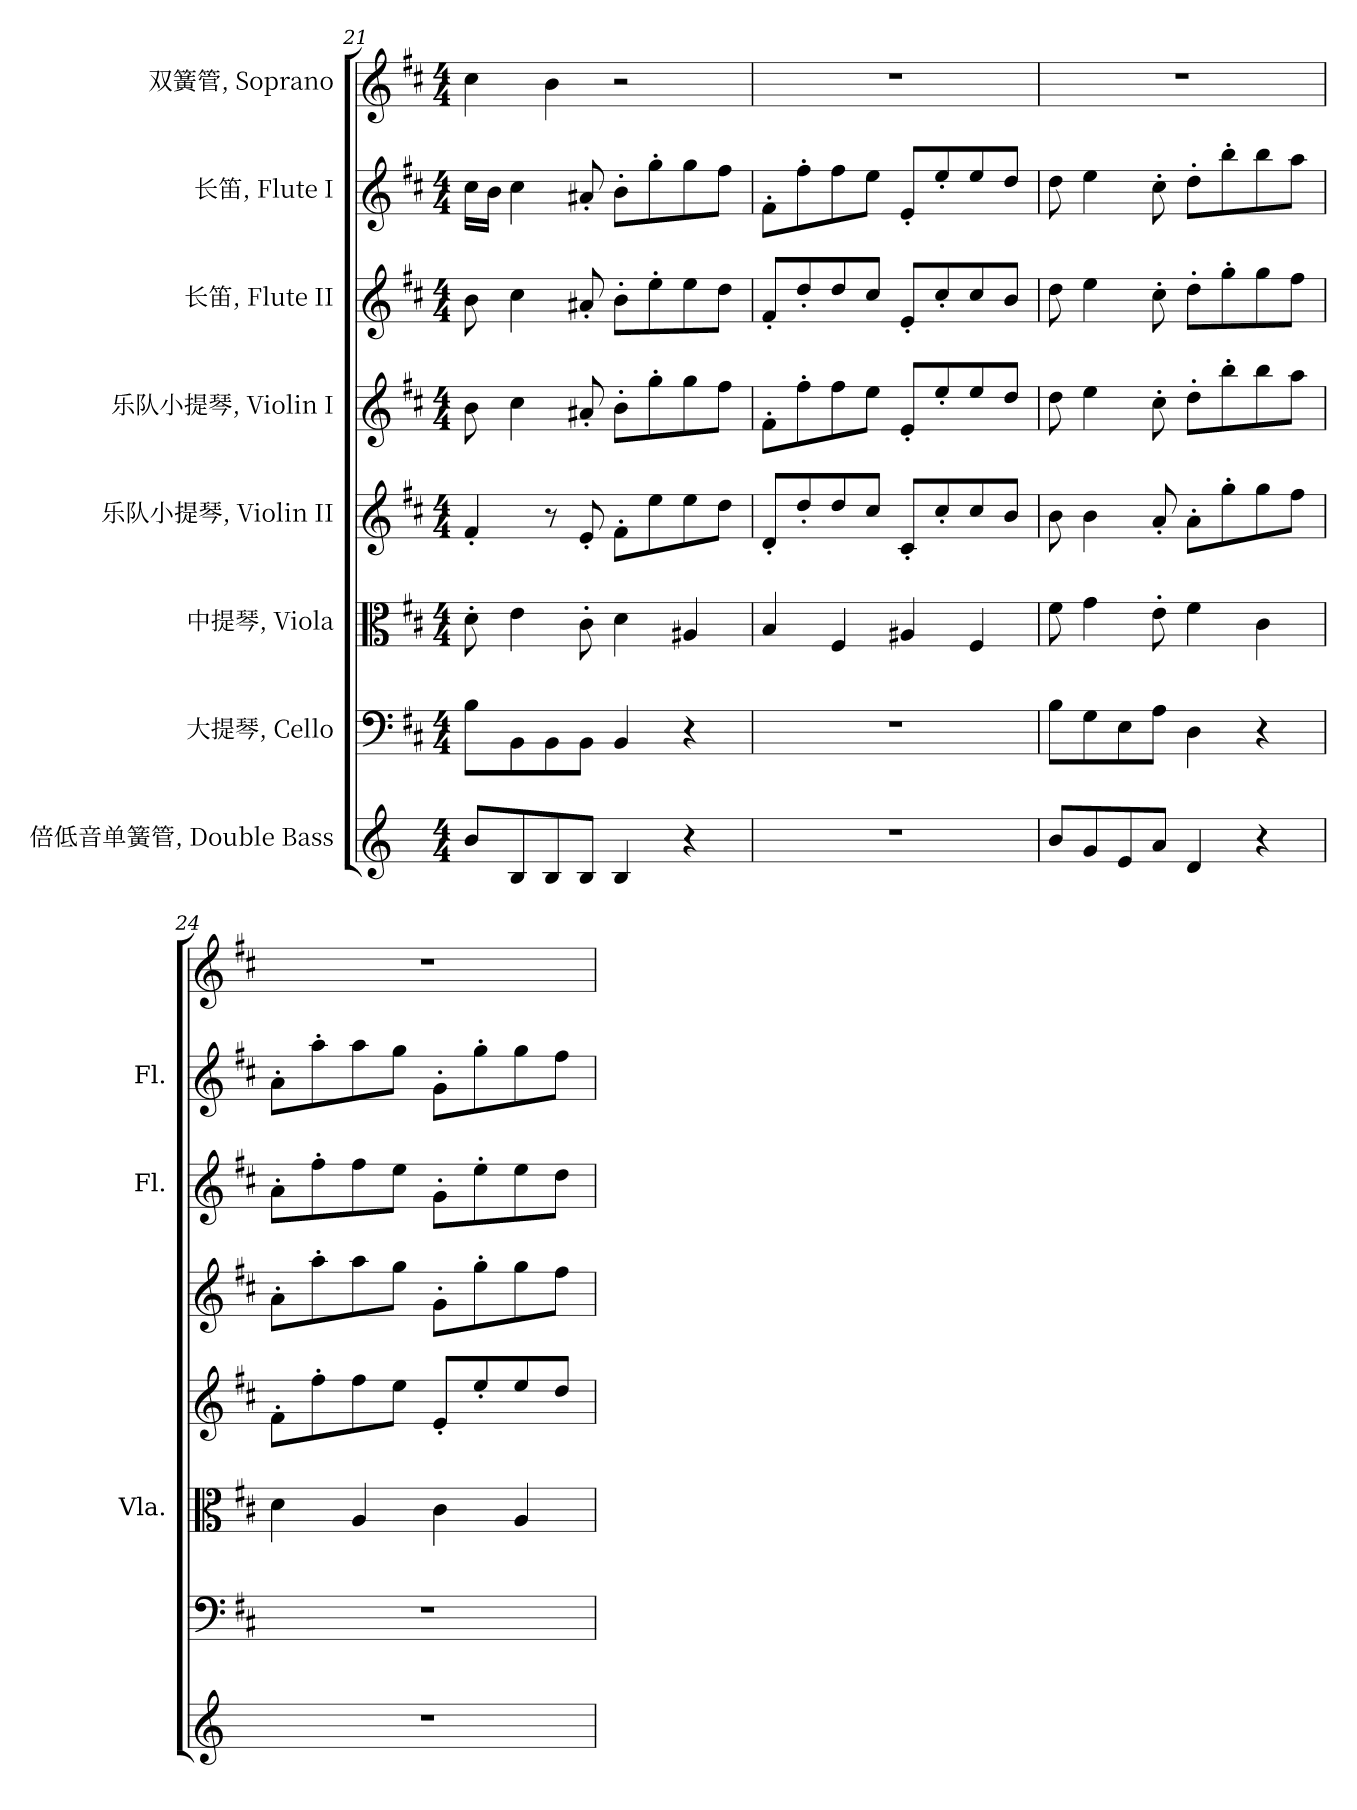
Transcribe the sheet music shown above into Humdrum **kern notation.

**kern	**kern	**kern	**kern	**kern	**kern	**kern	**kern
*part8	*part7	*part6	*part5	*part4	*part3	*part2	*part1
*staff8	*staff7	*staff6	*staff5	*staff4	*staff3	*staff2	*staff1
*I"倍低音单簧管, Double Bass	*I"大提琴, Cello	*I"中提琴, Viola	*I"乐队小提琴, Violin II	*I"乐队小提琴, Violin I	*I"长笛, Flute II	*I"长笛, Flute I	*I"双簧管, Soprano
*	*	*I'Vla.	*	*	*I'Fl.	*I'Fl.	*
*clefG2	*clefF4	*clefC3	*clefG2	*clefG2	*clefG2	*clefG2	*clefG2
*ITrd15c26	*	*	*	*	*	*	*
*k[]	*k[f#c#]	*k[f#c#]	*k[f#c#]	*k[f#c#]	*k[f#c#]	*k[f#c#]	*k[f#c#]
*M4/4	*M4/4	*M4/4	*M4/4	*M4/4	*M4/4	*M4/4	*M4/4
=21	=21	=21	=21	=21	=21	=21	=21
8BB/L	8B\L	8d'\	4f#'/	8b\	8b\	16cc#\LL	4cc#\
.	.	.	.	.	.	16b\JJ	.
8BBB/	8BB\	4e\	.	4cc#\	4cc#\	4cc#\	.
8BBB/	8BB\	.	8r	.	.	.	4b\
8BBB/J	8BB\J	8c#'\	8e'/	8a#X'/	8a#X'/	8a#X'/	.
4BBB/	4BB/	4d\	8f#'\L	8b'\L	8b'\L	8b'\L	2r
.	.	.	8ee\	8gg'\	8ee'\	8gg'\	.
4r	4r	4A#X/	8ee\	8gg\	8ee\	8gg\	.
.	.	.	8dd\J	8ff#\J	8dd\J	8ff#\J	.
!!LO:PB:g=z
=22	=22	=22	=22	=22	=22	=22	=22
1r	1r	4B/	8d'/L	8f#'\L	8f#'/L	8f#'\L	1r
.	.	.	8dd'/	8ff#'\	8dd'/	8ff#'\	.
.	.	4F#/	8dd/	8ff#\	8dd/	8ff#\	.
.	.	.	8cc#/J	8ee\J	8cc#/J	8ee\J	.
.	.	4A#X/	8c#'/L	8e'/L	8e'/L	8e'/L	.
.	.	.	8cc#'/	8ee'/	8cc#'/	8ee'/	.
.	.	4F#/	8cc#/	8ee/	8cc#/	8ee/	.
.	.	.	8b/J	8dd/J	8b/J	8dd/J	.
=23	=23	=23	=23	=23	=23	=23	=23
8BB/L	8B\L	8f#\	8b\	8dd\	8dd\	8dd\	1r
8GG/	8G\	4g\	4b\	4ee\	4ee\	4ee\	.
8EE/	8E\	.	.	.	.	.	.
8AA/J	8A\J	8e'\	8a'/	8cc#'\	8cc#'\	8cc#'\	.
4DD/	4D\	4f#\	8a'\L	8dd'\L	8dd'\L	8dd'\L	.
.	.	.	8gg'\	8bb'\	8gg'\	8bb'\	.
4r	4r	4c#\	8gg\	8bb\	8gg\	8bb\	.
.	.	.	8ff#\J	8aa\J	8ff#\J	8aa\J	.
=24	=24	=24	=24	=24	=24	=24	=24
1r	1r	4d\	8f#'\L	8a'\L	8a'\L	8a'\L	1r
.	.	.	8ff#'\	8aa'\	8ff#'\	8aa'\	.
.	.	4A/	8ff#\	8aa\	8ff#\	8aa\	.
.	.	.	8ee\J	8gg\J	8ee\J	8gg\J	.
.	.	4c#\	8e'/L	8g'\L	8g'\L	8g'\L	.
.	.	.	8ee'/	8gg'\	8ee'\	8gg'\	.
.	.	4A/	8ee/	8gg\	8ee\	8gg\	.
.	.	.	8dd/J	8ff#\J	8dd\J	8ff#\J	.
=	=	=	=	=	=	=	=
*-	*-	*-	*-	*-	*-	*-	*-
